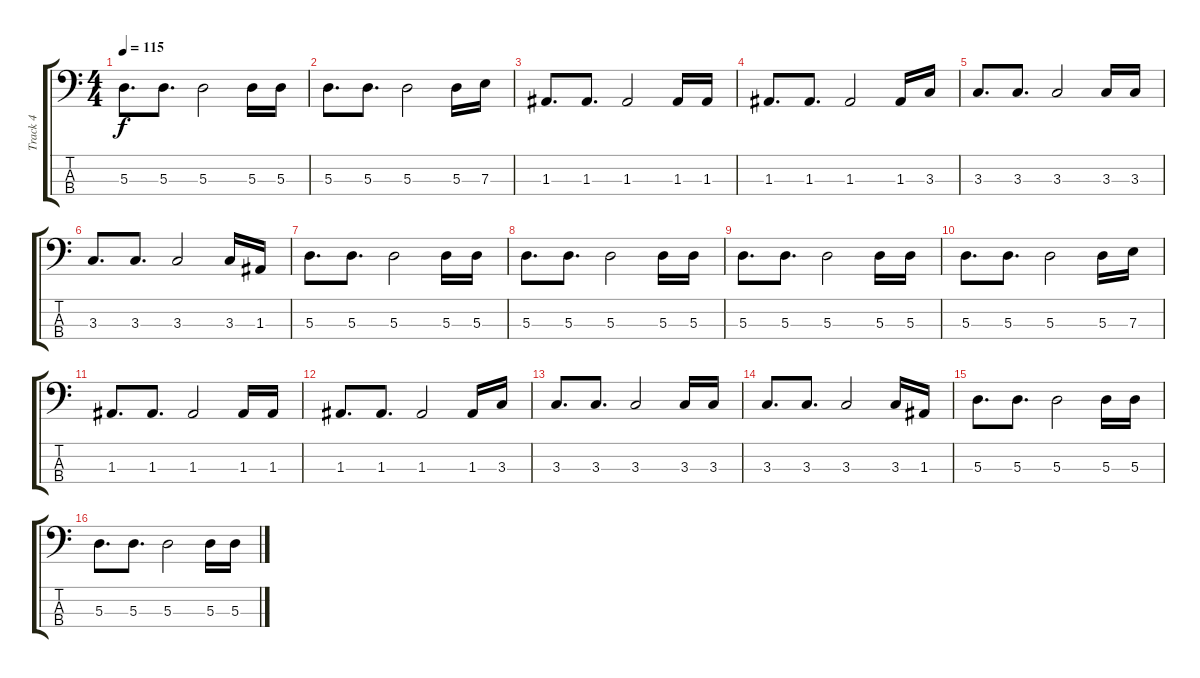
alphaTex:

\track ("Track 4" "Track 4") {instrument electricbassfinger}
\staff {score tabs}
\tuning (G2 D2 A1 D1) {hide}
\ts (4 4)
\tempo 115
\clef f4
\ks c
5.3.8{d dy f} 5.3.8{d} 5.3.2 5.3.16 5.3.16 |
5.3.8{d} 5.3.8{d} 5.3.2 5.3.16 7.3.16 |
1.3.8{d} 1.3.8{d} 1.3.2 1.3.16 1.3.16 |
1.3.8{d} 1.3.8{d} 1.3.2 1.3.16 3.3.16 |
3.3.8{d} 3.3.8{d} 3.3.2 3.3.16 3.3.16 |
3.3.8{d} 3.3.8{d} 3.3.2 3.3.16 1.3.16 |
5.3.8{d} 5.3.8{d} 5.3.2 5.3.16 5.3.16 |
5.3.8{d} 5.3.8{d} 5.3.2 5.3.16 5.3.16 |
5.3.8{d} 5.3.8{d} 5.3.2 5.3.16 5.3.16 |
5.3.8{d} 5.3.8{d} 5.3.2 5.3.16 7.3.16 |
1.3.8{d} 1.3.8{d} 1.3.2 1.3.16 1.3.16 |
1.3.8{d} 1.3.8{d} 1.3.2 1.3.16 3.3.16 |
3.3.8{d} 3.3.8{d} 3.3.2 3.3.16 3.3.16 |
3.3.8{d} 3.3.8{d} 3.3.2 3.3.16 1.3.16 |
5.3.8{d} 5.3.8{d} 5.3.2 5.3.16 5.3.16 |
5.3.8{d} 5.3.8{d} 5.3.2 5.3.16 5.3.16
